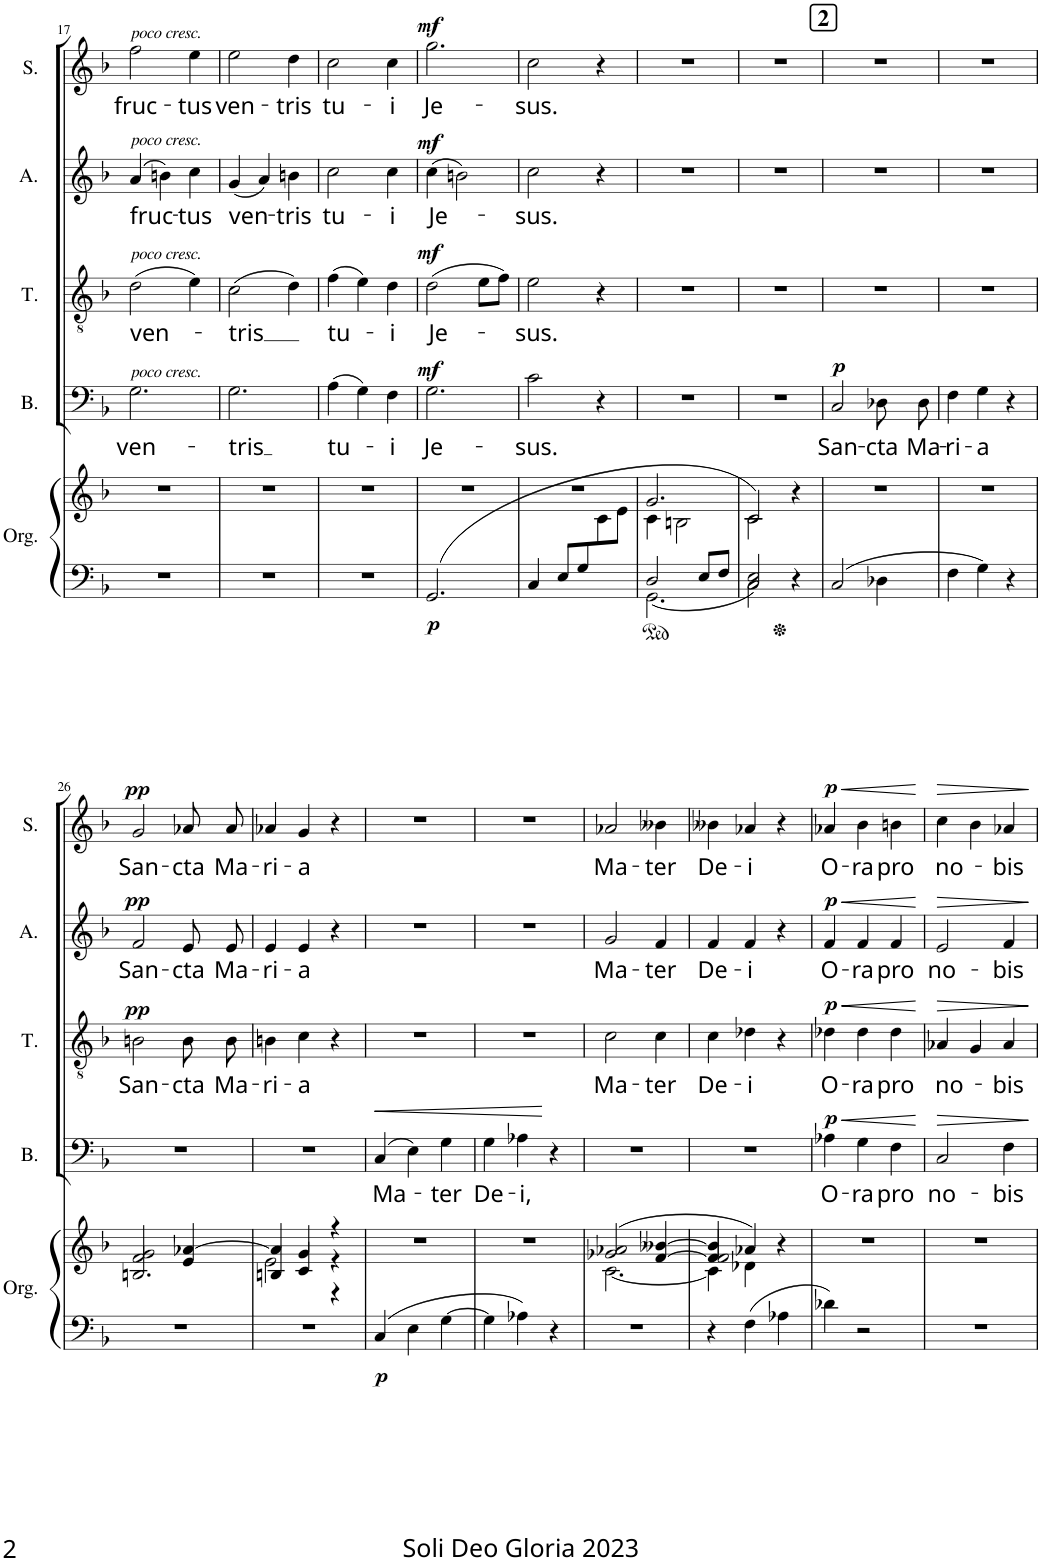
**kern	**kern	**dynam	**kern	**text	**dynam	**kern	**text	**dynam	**kern	**text	**dynam	**kern	**text	**dynam
*part5	*part5	*part5	*part4	*part4	*part4	*part3	*part3	*part3	*part2	*part2	*part2	*part1	*part1	*part1
*staff6	*staff5	*staff5/6	*staff4	*staff4	*staff4	*staff3	*staff3	*staff3	*staff2	*staff2	*staff2	*staff1	*staff1	*staff1
*I"Organ	*	*	*I"Bass	*	*	*I"Tenor	*	*	*I"Alto	*	*	*I"Soprano	*	*
*I'Org.	*	*	*I'B.	*	*	*I'T.	*	*	*I'A.	*	*	*I'S.	*	*
!!LO:PB:g=z
*clefF4	*clefG2	*	*clefF4	*	*	*clefGv2	*	*	*clefG2	*	*	*clefG2	*	*
*k[b-]	*k[b-]	*	*k[b-]	*	*	*k[b-]	*	*	*k[b-]	*	*	*k[b-]	*	*
*M3/4	*M3/4	*	*M3/4	*	*	*M3/4	*	*	*M3/4	*	*	*M3/4	*	*
=17	=17	=17	=17	=17	=17	=17	=17	=17	=17	=17	=17	=17	=17	=17
!	!	!	!	!	!	!	!	!	!	!	!	!LO:TX:a:i:t=poco cresc.	!	!
!	!	!	!	!	!	!	!	!	!LO:TX:a:i:t=poco cresc.	!	!	!	!	!
!	!	!	!	!	!	!LO:TX:a:i:t=poco cresc.	!	!	!	!	!	!	!	!
!	!	!	!LO:TX:a:i:t=poco cresc.	!	!	!	!	!	!	!	!	!	!	!
!	!	!	!	!LO:LY:b	!	!	!LO:LY:b	!	!	!LO:LY:b	!	!	!LO:LY:b	!
2.r	2.r	.	2.G\	ven-	.	(2d\	ven-	.	(4a/	fruc-	.	2ff\	fruc-	.
.	.	.	.	.	.	.	.	.	4bn\)	.	.	.	.	.
!	!	!	!	!	!	!	!	!	!	!LO:LY:b	!	!	!LO:LY:b	!
.	.	.	.	.	.	4e\)	.	.	4cc\	-tus	.	4ee\	-tus	.
=18	=18	=18	=18	=18	=18	=18	=18	=18	=18	=18	=18	=18	=18	=18
!	!	!	!	!LO:LY:b	!	!	!LO:LY:b	!	!	!LO:LY:b	!	!	!LO:LY:b	!
2.r	2.r	.	2.G\	-tris	.	(2c\	-tris	.	(4g/	ven-	.	2ee\	ven-	.
.	.	.	.	.	.	.	.	.	4a/)	.	.	.	.	.
!	!	!	!	!	!	!	!	!	!	!LO:LY:b	!	!	!LO:LY:b	!
.	.	.	.	.	.	4d\)	.	.	4bn\	-tris	.	4dd\	-tris	.
=19	=19	=19	=19	=19	=19	=19	=19	=19	=19	=19	=19	=19	=19	=19
!	!	!	!	!LO:LY:b	!	!	!LO:LY:b	!	!	!LO:LY:b	!	!	!LO:LY:b	!
2.r	2.r	.	(4A\	tu-	.	(4f\	tu-	.	2cc\	tu-	.	2cc\	tu-	.
.	.	.	4G\)	.	.	4e\)	.	.	.	.	.	.	.	.
!	!	!	!	!LO:LY:b	!	!	!LO:LY:b	!	!	!LO:LY:b	!	!	!LO:LY:b	!
.	.	.	4F\	-i	.	4d\	-i	.	4cc\	-i	.	4cc\	-i	.
=20	=20	=20	=20	=20	=20	=20	=20	=20	=20	=20	=20	=20	=20	=20
!	!	!LO:DY:b=2	!	!LO:LY:b	!LO:DY:a	!	!LO:LY:b	!LO:DY:a	!	!LO:LY:b	!LO:DY:a	!	!LO:LY:b	!LO:DY:a
(2.GG/	2.r	p	2.G\	Je-	mf	(2d\	Je-	mf	(4cc\	Je-	mf	2.gg\	Je-	mf
.	.	.	.	.	.	.	.	.	2bn\)	.	.	.	.	.
.	.	.	.	.	.	8e\L	.	.	.	.	.	.	.	.
.	.	.	.	.	.	8f\J)	.	.	.	.	.	.	.	.
=21	=21	=21	=21	=21	=21	=21	=21	=21	=21	=21	=21	=21	=21	=21
*	*^	*	*	*	*	*	*	*	*	*	*	*	*	*
!	!	!	!	!	!LO:LY:b	!	!	!LO:LY:b	!	!	!LO:LY:b	!	!	!LO:LY:b	!
4C/	2.r	2ryy	.	2c\	-sus.	.	2e\	-sus.	.	2cc\	-sus.	.	2cc\	-sus.	.
8E/L	.	.	.	.	.	.	.	.	.	.	.	.	.	.	.
8G/	.	.	.	.	.	.	.	.	.	.	.	.	.	.	.
4ryy	.	8c\	.	4r	.	.	4r	.	.	4r	.	.	4r	.	.
.	.	8e\J	.	.	.	.	.	.	.	.	.	.	.	.	.
=22	=22	=22	=22	=22	=22	=22	=22	=22	=22	=22	=22	=22	=22	=22	=22
*^	*	*	*	*	*	*	*	*	*	*	*	*	*	*	*
2D/	2.GG\	2.g/	4c\	.	2.r	.	.	2.r	.	.	2.r	.	.	2.r	.	.
.	.	.	2Bn\	.	.	.	.	.	.	.	.	.	.	.	.	.
8E/L	.	.	.	.	.	.	.	.	.	.	.	.	.	.	.	.
8F/J	.	.	.	.	.	.	.	.	.	.	.	.	.	.	.	.
=23	=23	=23	=23	=23	=23	=23	=23	=23	=23	=23	=23	=23	=23	=23	=23	=23
2C/ 2E/	2C\	2c/)	2c\	.	2.r	.	.	2.r	.	.	2.r	.	.	2.r	.	.
4r	4ryy	4r	4ryy	.	.	.	.	.	.	.	.	.	.	.	.	.
!!LO:REH:place=s1:a:B:cj:fs=14:t=2
=24	=24	=24	=24	=24	=24	=24	=24	=24	=24	=24	=24	=24	=24	=24	=24	=24
!	!	!	!	!	!	!LO:LY:b	!LO:DY:a	!	!	!	!	!	!	!	!	!
*v	*v	*	*	*	*	*	*	*	*	*	*	*	*	*	*	*
*	*v	*v	*	*	*	*	*	*	*	*	*	*	*	*	*
2C/	2.r	.	2C/	San-	p	2.r	.	.	2.r	.	.	2.r	.	.
!	!	!	!	!LO:LY:b	!	!	!	!	!	!	!	!	!	!
4D-X\	.	.	8D-X\L	-cta	.	.	.	.	.	.	.	.	.	.
!	!	!	!	!LO:LY:b	!	!	!	!	!	!	!	!	!	!
.	.	.	8D-\J	Ma-	.	.	.	.	.	.	.	.	.	.
=25	=25	=25	=25	=25	=25	=25	=25	=25	=25	=25	=25	=25	=25	=25
!	!	!	!	!LO:LY:b	!	!	!	!	!	!	!	!	!	!
4F\	2.r	.	4F\	-ri-	.	2.r	.	.	2.r	.	.	2.r	.	.
!	!	!	!	!LO:LY:b	!	!	!	!	!	!	!	!	!	!
4G\	.	.	4G\	-a	.	.	.	.	.	.	.	.	.	.
4r	.	.	4r	.	.	.	.	.	.	.	.	.	.	.
!!LO:LB:g=z
=26	=26	=26	=26	=26	=26	=26	=26	=26	=26	=26	=26	=26	=26	=26
*	*^	*	*	*	*	*	*	*	*	*	*	*	*	*
!	!	!	!	!	!	!	!	!LO:LY:b	!LO:DY:a	!	!LO:LY:b	!LO:DY:a	!	!LO:LY:b	!LO:DY:a
2.r	2f/ 2g/	2.Bn/	.	2.r	.	.	2Bn\	San-	pp	2f/	San-	pp	2g/	San-	pp
!	!	!	!	!	!	!	!	!LO:LY:b	!	!	!LO:LY:b	!	!	!LO:LY:b	!
.	4e/ [4a-X/	.	.	.	.	.	8B\	-cta	.	8e/L	-cta	.	8a-X/L	-cta	.
!	!	!	!	!	!	!	!	!LO:LY:b	!	!	!LO:LY:b	!	!	!LO:LY:b	!
.	.	.	.	.	.	.	8B\	Ma-	.	8e/J	Ma-	.	8a-/J	Ma-	.
=27	=27	=27	=27	=27	=27	=27	=27	=27	=27	=27	=27	=27	=27	=27	=27
*	*	*^	*	*	*	*	*	*	*	*	*	*	*	*	*
!	!	!	!	!	!	!	!	!	!LO:LY:b	!	!	!LO:LY:b	!	!	!LO:LY:b	!
2.r	4a-/]	2e\	4Bn/	.	2.r	.	.	4Bn\	-ri-	.	4e/	-ri-	.	4a-X/	-ri-	.
!	!	!	!	!	!	!	!	!	!LO:LY:b	!	!	!LO:LY:b	!	!	!LO:LY:b	!
.	4g/	.	4c/	.	.	.	.	4c\	-a	.	4e/	-a	.	4g/	-a	.
.	4r	4r	4r	.	.	.	.	4r	.	.	4r	.	.	4r	.	.
=28	=28	=28	=28	=28	=28	=28	=28	=28	=28	=28	=28	=28	=28	=28	=28	=28
!	!	!	!	!LO:DY:b=2	!	!LO:LY:b	!LO:HP:b	!	!	!	!	!	!	!	!	!
*	*v	*v	*v	*	*	*	*	*	*	*	*	*	*	*	*	*
4C/	2.r	p	(4C/	Ma-	<	2.r	.	.	2.r	.	.	2.r	.	.
4E\	.	.	4E\)	.	.	.	.	.	.	.	.	.	.	.
!	!	!	!	!LO:LY:b	!	!	!	!	!	!	!	!	!	!
[4G\	.	.	4G\	-ter	.	.	.	.	.	.	.	.	.	.
=29	=29	=29	=29	=29	=29	=29	=29	=29	=29	=29	=29	=29	=29	=29
!	!	!	!	!LO:LY:b	!	!	!	!	!	!	!	!	!	!
4G\]	2.r	.	4G\	De-	.	2.r	.	.	2.r	.	.	2.r	.	.
!	!	!	!	!LO:LY:b	!	!	!	!	!	!	!	!	!	!
4A-X\	.	.	4A-X\	-i,	.	.	.	.	.	.	.	.	.	.
4r	.	.	4r	.	[	.	.	.	.	.	.	.	.	.
=30	=30	=30	=30	=30	=30	=30	=30	=30	=30	=30	=30	=30	=30	=30
*	*^	*	*	*	*	*	*	*	*	*	*	*	*	*
!	!	!	!	!	!	!	!	!LO:LY:b	!	!	!LO:LY:b	!	!	!LO:LY:b	!
2.r	(2g-X/ 2a-X/	[2.c\	.	2.r	.	.	2c\	Ma-	.	2g/	Ma-	.	2a-X/	Ma-	.
!	!	!	!	!	!	!	!	!LO:LY:b	!	!	!LO:LY:b	!	!	!LO:LY:b	!
.	[4f/ [4b--X/	.	.	.	.	.	4c\	-ter	.	4f/	-ter	.	4b--X\	-ter	.
=31	=31	=31	=31	=31	=31	=31	=31	=31	=31	=31	=31	=31	=31	=31	=31
*	*	*^	*	*	*	*	*	*	*	*	*	*	*	*	*
!	!	!	!	!	!	!	!	!	!LO:LY:b	!	!	!LO:LY:b	!	!	!LO:LY:b	!
4r	4f/] 4b--/]	4c\]	2f/	.	2.r	.	.	4c\	De-	.	4f/	De-	.	4b--X\	De-	.
!	!	!	!	!	!	!	!	!	!LO:LY:b	!	!	!LO:LY:b	!	!	!LO:LY:b	!
4F\	4a-X/)	4d-X\	.	.	.	.	.	4d-X\	-i	.	4f/	-i	.	4a-X/	-i	.
4A-X\	4r	4ryy	4ryy	.	.	.	.	4r	.	.	4r	.	.	4r	.	.
=32	=32	=32	=32	=32	=32	=32	=32	=32	=32	=32	=32	=32	=32	=32	=32	=32
!	!	!	!	!	!	!LO:LY:b	!LO:HP:b	!	!LO:LY:b	!LO:HP:b	!	!LO:LY:b	!LO:HP:b	!	!LO:LY:b	!LO:HP:b
!	!	!	!	!	!	!	!LO:DY:n=1:a	!	!	!LO:DY:n=1:a	!	!	!LO:DY:n=1:a	!	!	!LO:DY:n=1:a
*	*v	*v	*v	*	*	*	*	*	*	*	*	*	*	*	*	*
4d-X\	2.r	.	4A-X\	O-	< p	4d-X\	O-	< p	4f/	O-	< p	4a-X/	O-	< p
!	!	!	!	!LO:LY:b	!	!	!LO:LY:b	!	!	!LO:LY:b	!	!	!LO:LY:b	!
2r	.	.	4G\	-ra	.	4d-\	-ra	.	4f/	-ra	.	4b-\	-ra	.
!	!	!	!	!LO:LY:b	!	!	!LO:LY:b	!	!	!LO:LY:b	!	!	!LO:LY:b	!
.	.	.	4F\	pro	.	4d-\	pro	.	4f/	pro	.	4bn\	pro	.
.	.	.	.	.	[	.	.	[	.	.	[	.	.	[
=33	=33	=33	=33	=33	=33	=33	=33	=33	=33	=33	=33	=33	=33	=33
!	!	!	!	!LO:LY:b	!LO:HP:b	!	!LO:LY:b	!LO:HP:b	!	!LO:LY:b	!LO:HP:b	!	!LO:LY:b	!LO:HP:b
2.r	2.r	.	2C/	no-	>	4A-X/	no-	>	2e/	no-	>	4cc\	no-	>
.	.	.	.	.	.	4G/	.	.	.	.	.	4b-\	.	.
!	!	!	!	!LO:LY:b	!	!	!LO:LY:b	!	!	!LO:LY:b	!	!	!LO:LY:b	!
.	.	.	4F\	-bis	.	4A-/	-bis	.	4f/	-bis	.	4a-X/	-bis	.
.	.	.	.	.	]	.	.	]	.	.	]	.	.	]
=	=	=	=	=	=	=	=	=	=	=	=	=	=	=
*-	*-	*-	*-	*-	*-	*-	*-	*-	*-	*-	*-	*-	*-	*-
